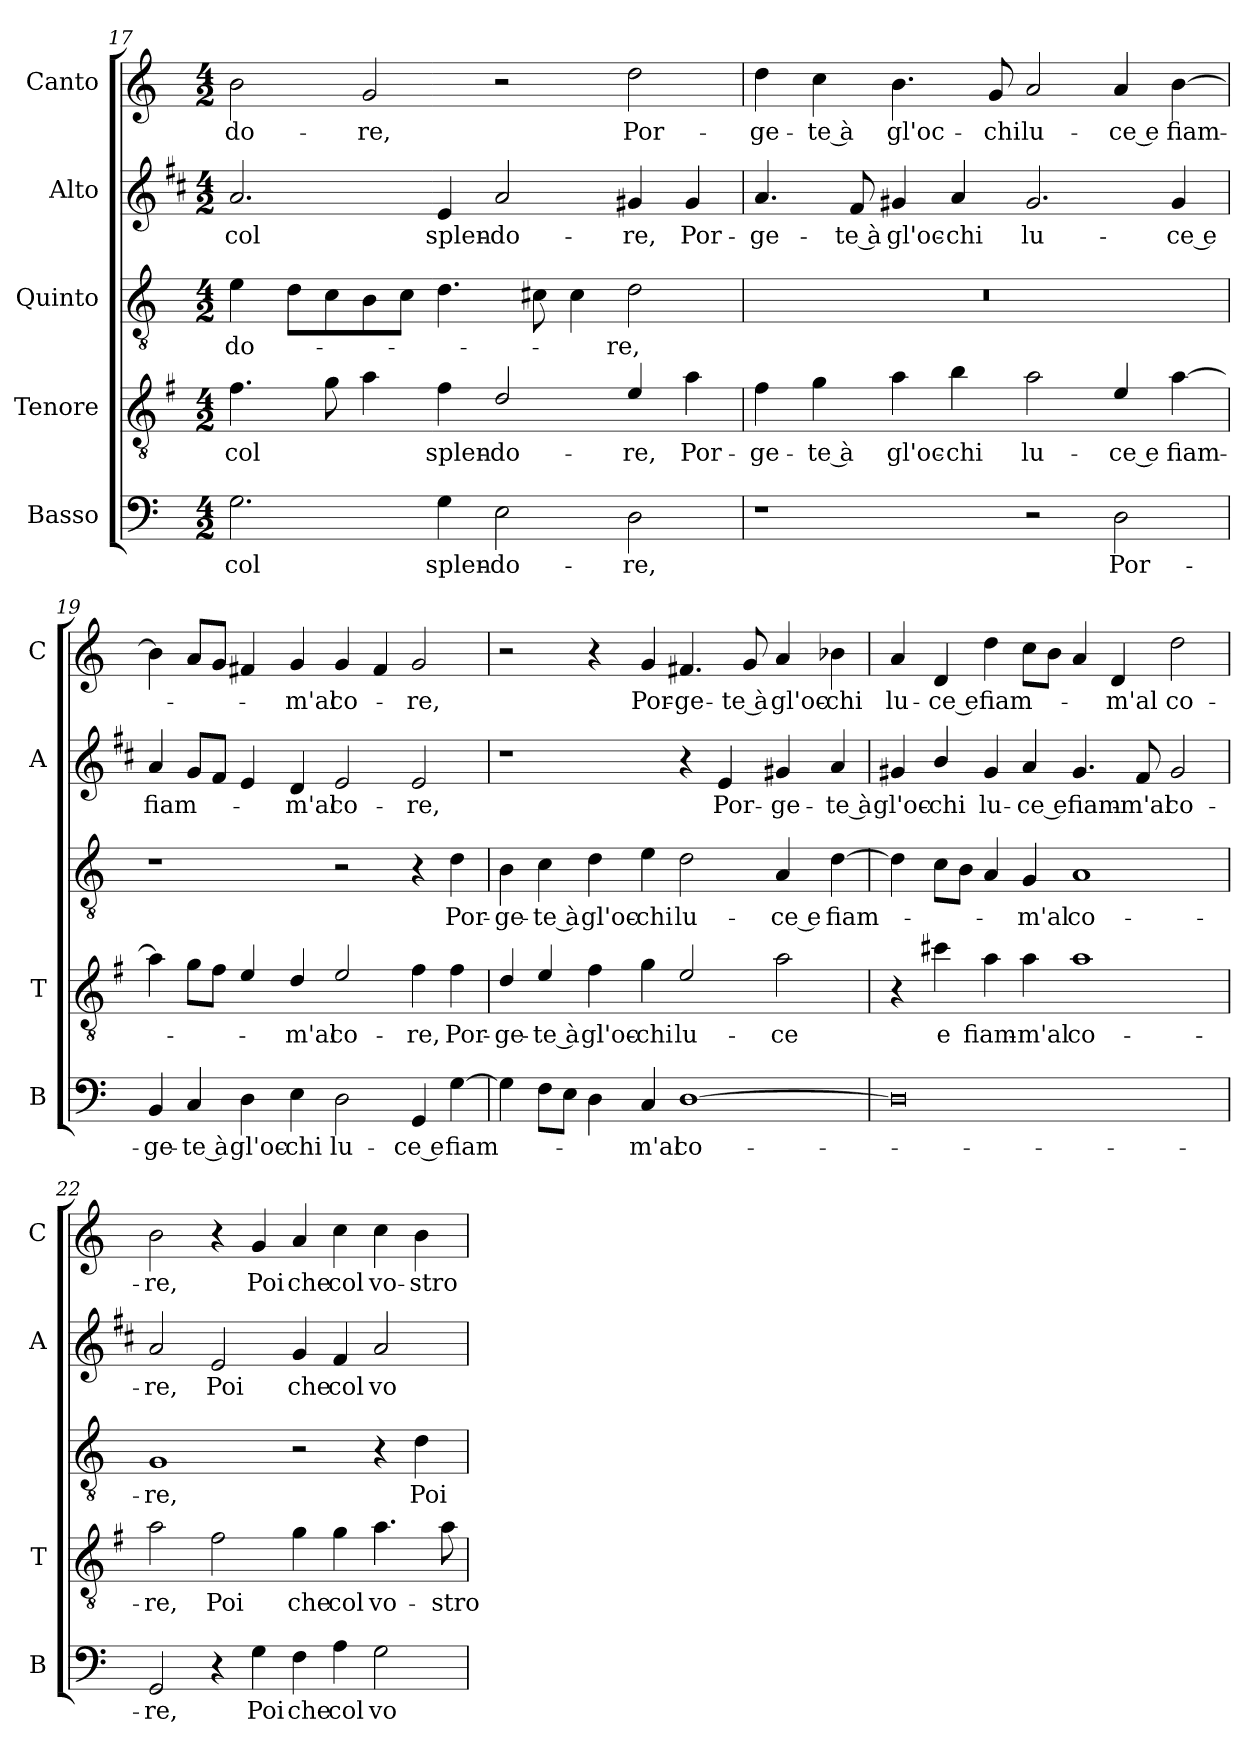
**kern	**text	**kern	**text	**kern	**text	**kern	**text	**kern	**text
*part5	*part5	*part4	*part4	*part3	*part3	*part2	*part2	*part1	*part1
*staff5	*staff5	*staff4	*staff4	*staff3	*staff3	*staff2	*staff2	*staff1	*staff1
*I"Basso	*	*I"Tenore	*	*I"Quinto	*	*I"Alto	*	*I"Canto	*
*I'B	*	*I'T	*	*	*	*I'A	*	*I'C	*
*clefF4	*	*clefGv2	*	*clefGv2	*	*clefG2	*	*clefG2	*
*	*	*ITrd4c7	*	*	*	*ITrd1c2	*	*	*
*k[]	*	*k[]	*	*k[]	*	*k[]	*	*k[]	*
*C:	*	*C:	*	*C:	*	*C:	*	*C:	*
*M4/2	*	*M4/2	*	*M4/2	*	*M4/2	*	*M4/2	*
=17	=17	=17	=17	=17	=17	=17	=17	=17	=17
!	!LO:LY:b	!	!LO:LY:b	!	!LO:LY:b	!	!LO:LY:b	!	!LO:LY:b
2.G\	col	4.B\	col	4e\	-do-	2.g/	col	2b\	-do-
.	.	.	.	8d\L	.	.	.	.	.
.	.	8c\	.	8c\	.	.	.	.	.
!	!	!	!	!	!	!	!	!	!LO:LY:b
.	.	4d\	.	8B\	.	.	.	2g/	-re,
.	.	.	.	8c\J	.	.	.	.	.
!	!LO:LY:b	!	!LO:LY:b	!	!	!	!LO:LY:b	!	!
4G\	splen-	4B\	splen-	4.d\	.	4d/	splen-	.	.
!	!LO:LY:b	!	!LO:LY:b	!	!	!	!LO:LY:b	!	!
2E\	-do-	2G/	-do-	.	.	2g/	-do-	2r	.
.	.	.	.	8c#X\	.	.	.	.	.
.	.	.	.	4c#\	.	.	.	.	.
!	!LO:LY:b	!	!LO:LY:b	!	!LO:LY:b	!	!LO:LY:b	!	!LO:LY:b
2D\	-re,	4A/	-re,	2d\	-re,	4f#X/	-re,	2dd\	Por-
!	!	!	!LO:LY:b	!	!	!	!LO:LY:b	!	!
.	.	4d\	Por-	.	.	4f#/	Por-	.	.
=18	=18	=18	=18	=18	=18	=18	=18	=18	=18
!	!	!	!LO:LY:b	!	!	!	!LO:LY:b	!	!LO:LY:b
1r	.	4B\	-ge-	0r	.	4.g/	-ge-	4dd\	-ge-
!	!	!	!LO:LY:b	!	!	!	!	!	!LO:LY:b
.	.	4c\	-te à	.	.	.	.	4cc\	-te à
!	!	!	!	!	!	!	!LO:LY:b	!	!
.	.	.	.	.	.	8e/	-te à	.	.
!	!	!	!LO:LY:b	!	!	!	!LO:LY:b	!	!LO:LY:b
.	.	4d\	gl'oc-	.	.	4f#X/	gl'oc-	4.b\	gl'oc-
!	!	!	!LO:LY:b	!	!	!	!LO:LY:b	!	!
.	.	4e\	-chi	.	.	4g/	-chi	.	.
!	!	!	!	!	!	!	!	!	!LO:LY:b
.	.	.	.	.	.	.	.	8g/	-chi
!	!	!	!LO:LY:b	!	!	!	!LO:LY:b	!	!LO:LY:b
2r	.	2d\	lu-	.	.	2.f#/	lu-	2a/	lu-
!	!LO:LY:b	!	!LO:LY:b	!	!	!	!	!	!LO:LY:b
2D\	Por-	4A/	-ce e	.	.	.	.	4a/	-ce e
!	!	!	!LO:LY:b	!	!	!	!LO:LY:b	!	!LO:LY:b
.	.	[4d\	fiam-	.	.	4f#/	-ce e	[4b\	fiam-
!!LO:LB:g=z
=19	=19	=19	=19	=19	=19	=19	=19	=19	=19
!	!LO:LY:b	!	!	!	!	!	!LO:LY:b	!	!
4BB/	-ge-	4d\]	.	1r	.	4g/	fiam-	4b\]	.
!	!LO:LY:b	!	!	!	!	!	!	!	!
4C/	-te à	8c\L	.	.	.	8f/L	.	8a/L	.
.	.	8B\J	.	.	.	8e/J	.	8g/J	.
!	!LO:LY:b	!	!	!	!	!	!	!	!
4D\	gl'oc-	4A/	.	.	.	4d/	.	4f#X/	.
!	!LO:LY:b	!	!LO:LY:b	!	!	!	!LO:LY:b	!	!LO:LY:b
4E\	-chi	4G/	-m'al	.	.	4c/	-m'al	4g/	-m'al
!	!LO:LY:b	!	!LO:LY:b	!	!	!	!LO:LY:b	!	!LO:LY:b
2D\	lu-	2A/	co-	2r	.	2d/	co-	4g/	co-
.	.	.	.	.	.	.	.	4f#/	.
!	!LO:LY:b	!	!LO:LY:b	!	!	!	!LO:LY:b	!	!LO:LY:b
4GG/	-ce e	4B\	-re,	4r	.	2d/	-re,	2g/	-re,
!	!LO:LY:b	!	!LO:LY:b	!	!LO:LY:b	!	!	!	!
[4G\	fiam-	4B\	Por-	4d\	Por-	.	.	.	.
=20	=20	=20	=20	=20	=20	=20	=20	=20	=20
!	!	!	!LO:LY:b	!	!LO:LY:b	!	!	!	!
4G\]	.	4G/	-ge-	4B\	-ge-	1r	.	2r	.
!	!	!	!LO:LY:b	!	!LO:LY:b	!	!	!	!
8F\L	.	4A/	-te à	4c\	-te à	.	.	.	.
8E\J	.	.	.	.	.	.	.	.	.
!	!	!	!LO:LY:b	!	!LO:LY:b	!	!	!	!
4D\	.	4B\	gl'oc-	4d\	gl'oc-	.	.	4r	.
!	!LO:LY:b	!	!LO:LY:b	!	!LO:LY:b	!	!	!	!LO:LY:b
4C/	-m'al	4c\	-chi	4e\	-chi	.	.	4g/	Por-
!	!LO:LY:b	!	!LO:LY:b	!	!LO:LY:b	!	!	!	!LO:LY:b
[1D	co-	2A/	lu-	2d\	lu-	4r	.	4.f#X/	-ge-
!	!	!	!	!	!	!	!LO:LY:b	!	!
.	.	.	.	.	.	4d/	Por-	.	.
!	!	!	!	!	!	!	!	!	!LO:LY:b
.	.	.	.	.	.	.	.	8g/	-te à
!	!	!	!LO:LY:b	!	!LO:LY:b	!	!LO:LY:b	!	!LO:LY:b
.	.	2d\	-ce	4A/	-ce e	4f#X/	-ge-	4a/	gl'oc-
!	!	!	!	!	!LO:LY:b	!	!LO:LY:b	!	!LO:LY:b
.	.	.	.	[4d\	fiam-	4g/	-te à	4b-X\	-chi
=21	=21	=21	=21	=21	=21	=21	=21	=21	=21
!	!	!	!	!	!	!	!LO:LY:b	!	!LO:LY:b
0D]	.	4r	.	4d\]	.	4f#X/	gl'oc-	4a/	lu-
!	!	!	!LO:LY:b	!	!	!	!LO:LY:b	!	!LO:LY:b
.	.	4f#X\	e	8c\L	.	4a/	-chi	4d/	-ce e
.	.	.	.	8B\J	.	.	.	.	.
!	!	!	!LO:LY:b	!	!	!	!LO:LY:b	!	!LO:LY:b
.	.	4d\	fiam-	4A/	.	4f#/	lu-	4dd\	fiam-
!	!	!	!LO:LY:b	!	!LO:LY:b	!	!LO:LY:b	!	!
.	.	4d\	-m'al	4G/	-m'al	4g/	-ce e	8cc\L	.
.	.	.	.	.	.	.	.	8b\J	.
!	!	!	!LO:LY:b	!	!LO:LY:b	!	!LO:LY:b	!	!
.	.	1d	co-	1A	co-	4.f#/	fiam-	4a/	.
!	!	!	!	!	!	!	!	!	!LO:LY:b
.	.	.	.	.	.	.	.	4d/	-m'al
!	!	!	!	!	!	!	!LO:LY:b	!	!
.	.	.	.	.	.	8e/	-m'al	.	.
!	!	!	!	!	!	!	!LO:LY:b	!	!LO:LY:b
.	.	.	.	.	.	2f#/	co-	2dd\	co-
!!LO:LB:g=z
=22	=22	=22	=22	=22	=22	=22	=22	=22	=22
!	!LO:LY:b	!	!LO:LY:b	!	!LO:LY:b	!	!LO:LY:b	!	!LO:LY:b
2GG/	-re,	2d\	-re,	1G	-re,	2g/	-re,	2b\	-re,
!	!	!	!LO:LY:b	!	!	!	!LO:LY:b	!	!
4r	.	2B\	Poi	.	.	2d/	Poi	4r	.
!	!LO:LY:b	!	!	!	!	!	!	!	!LO:LY:b
4G\	Poi	.	.	.	.	.	.	4g/	Poi
!	!LO:LY:b	!	!LO:LY:b	!	!	!	!LO:LY:b	!	!LO:LY:b
4F\	che	4c\	che	2r	.	4f/	che	4a/	che
!	!LO:LY:b	!	!LO:LY:b	!	!	!	!LO:LY:b	!	!LO:LY:b
4A\	col	4c\	col	.	.	4e/	col	4cc\	col
!	!LO:LY:b	!	!LO:LY:b	!	!	!	!LO:LY:b	!	!LO:LY:b
2G\	vo-	4.d\	vo-	4r	.	2g/	vo-	4cc\	vo-
!	!	!	!	!	!LO:LY:b	!	!	!	!LO:LY:b
.	.	.	.	4d\	Poi	.	.	4b\	-stro
!	!	!	!LO:LY:b	!	!	!	!	!	!
.	.	8d\	-stro	.	.	.	.	.	.
=	=	=	=	=	=	=	=	=	=
*-	*-	*-	*-	*-	*-	*-	*-	*-	*-
